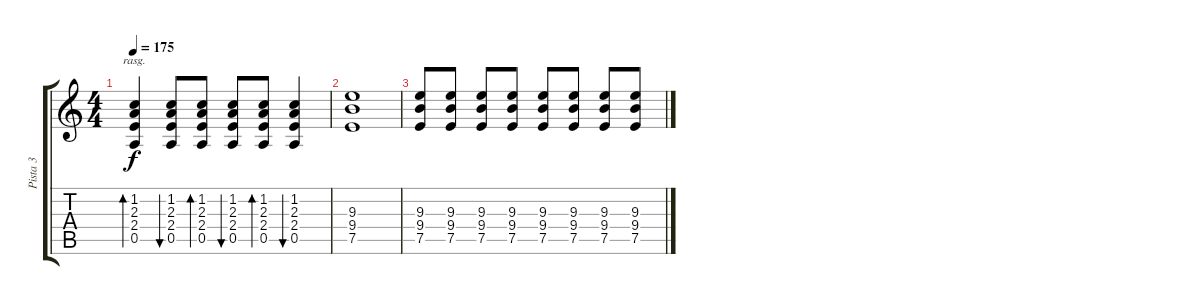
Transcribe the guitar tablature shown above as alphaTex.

\track ("Pista 3" "Pista 3") {instrument distortionguitar}
\staff {score tabs}
\tuning (E4 B3 G3 D3 A2 E2) {hide}
\ts (4 4)
\tempo 175
\clef g2
\ks c
(1.2 2.3 2.4 0.5).4{bd 120 rasg ii dy f} (1.2 2.3 2.4 0.5).8{bu 60} (1.2 2.3 2.4 0.5).8{bd 60} (1.2 2.3 2.4 0.5).8{bu 120} (1.2 2.3 2.4 0.5).8{bd 60} (1.2 2.3 2.4 0.5).4{bu 120} |
(9.3 9.4 7.5).1 |
(9.3 9.4 7.5).8 (9.3 9.4 7.5).8 (9.3 9.4 7.5).8 (9.3 9.4 7.5).8 (9.3 9.4 7.5).8 (9.3 9.4 7.5).8 (9.3 9.4 7.5).8 (9.3 9.4 7.5).8
